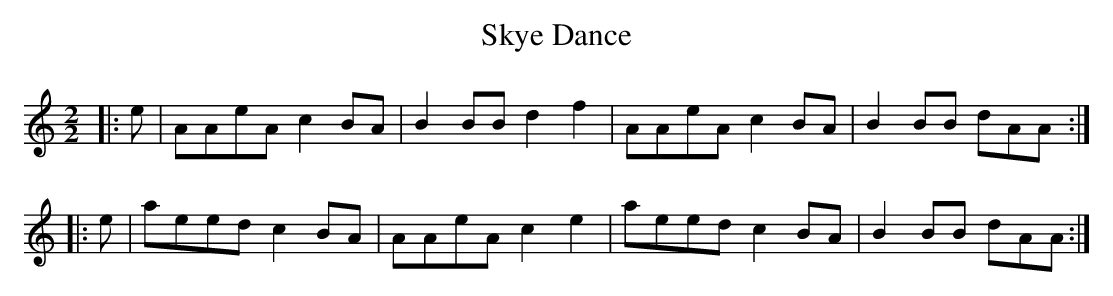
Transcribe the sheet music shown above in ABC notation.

X:1
T:Skye Dance
M:2/2
L:1/8
K:C
|:e|AAeA c2BA|B2BB d2f2|AAeA c2BA|B2BB dAA:|!
|:e|aeed c2BA|AAeA c2e2|aeed c2BA|B2BB dAA:|!
